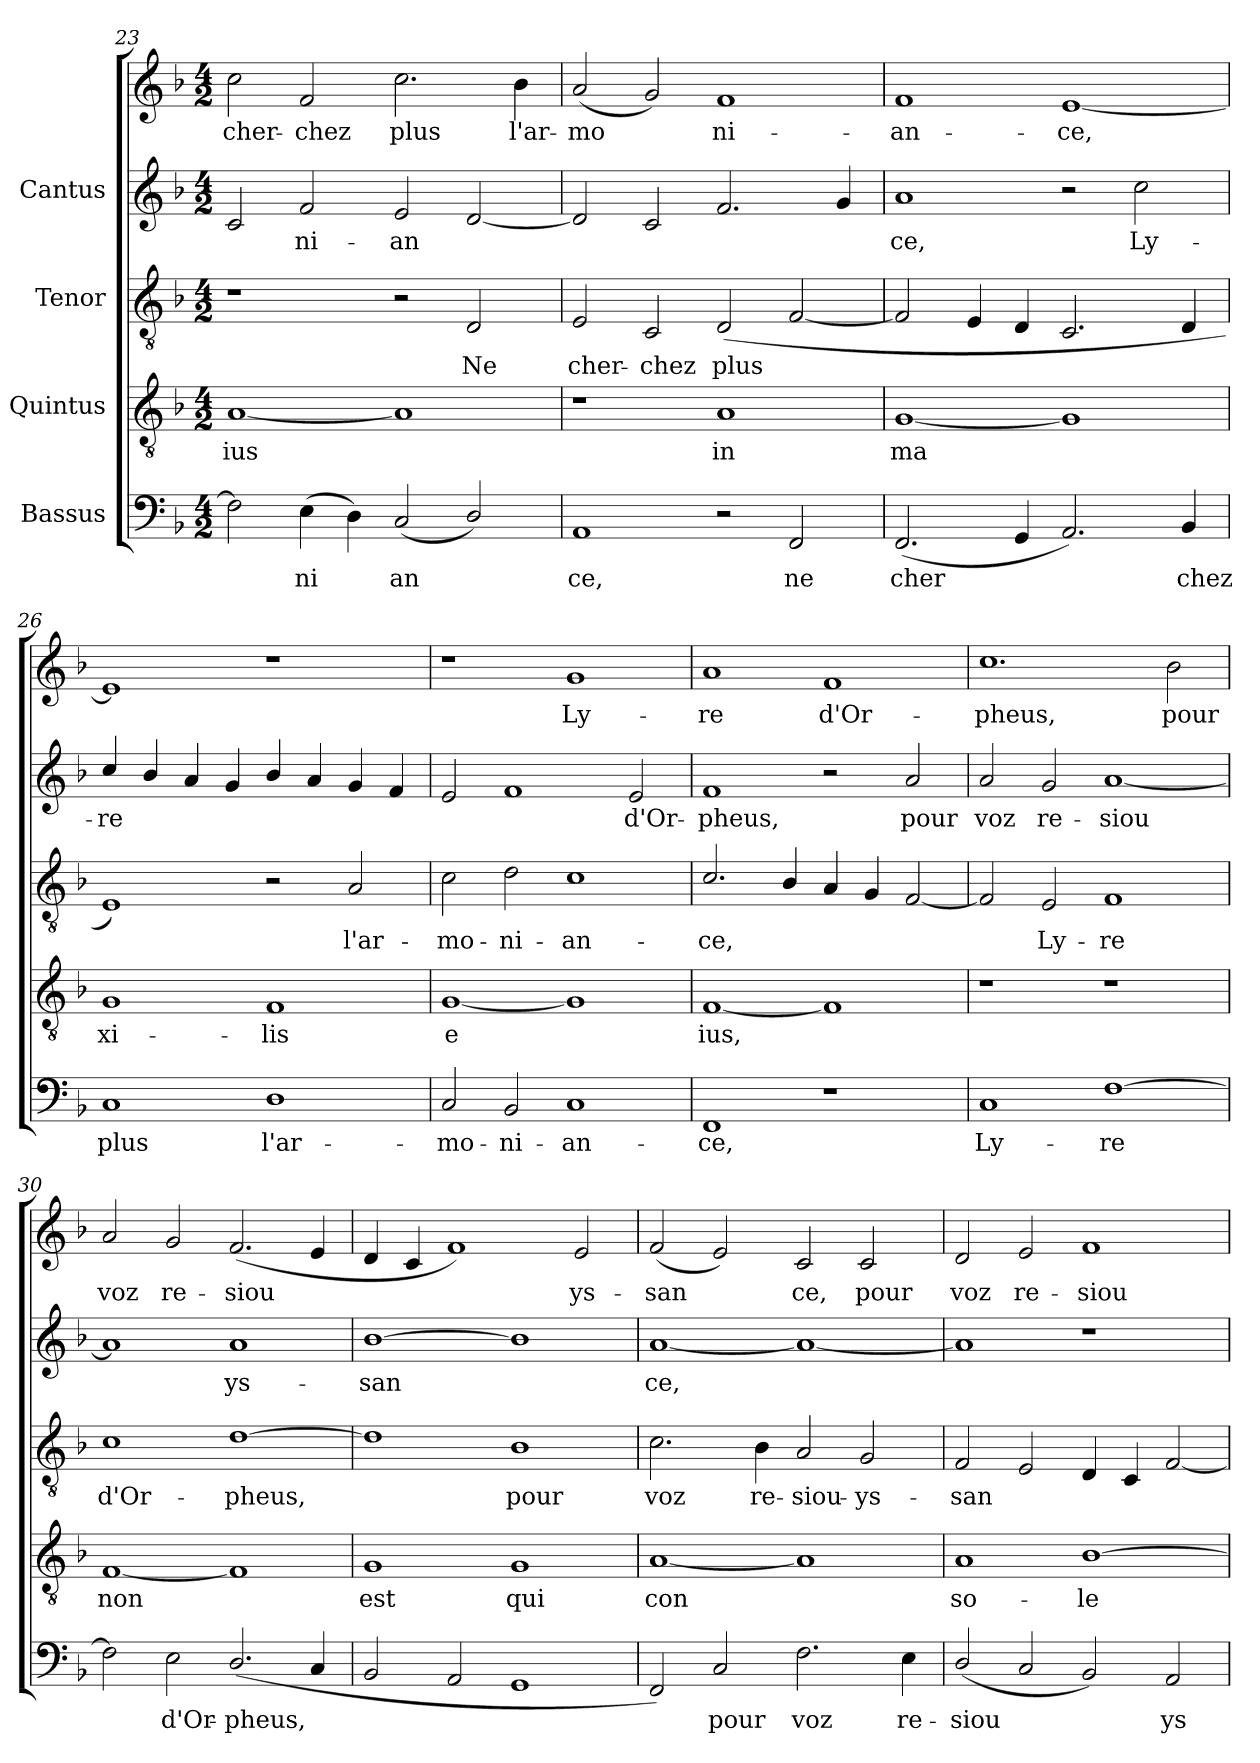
**kern	**text	**kern	**text	**kern	**text	**kern	**text	**kern	**text
*part4	*part4	*part3	*part3	*part2	*part2	*part1	*part1	*part1	*part1
*staff5	*staff5	*staff4	*staff4	*staff3	*staff3	*staff2	*staff2	*staff1	*staff1
*I"Bassus	*	*I"Quintus	*	*I"Tenor	*	*I"Cantus	*	*	*
*clefF4	*	*clefGv2	*	*clefGv2	*	*clefG2	*	*clefG2	*
*k[b-]	*	*k[b-]	*	*k[b-]	*	*k[b-]	*	*k[b-]	*
*F:	*	*F:	*	*F:	*	*F:	*	*F:	*
*M4/2	*	*M4/2	*	*M4/2	*	*M4/2	*	*M4/2	*
=23	=23	=23	=23	=23	=23	=23	=23	=23	=23
!	!LO:LY:b:cj	!	!LO:LY:b:cj	!	!	!	!LO:LY:b:cj	!	!LO:LY:b:cj
2F\]	-	[<1A	-ius	1r	.	2c/	-	2cc\	-cher-
!	!LO:LY:b:cj	!	!	!	!	!	!LO:LY:b:cj	!	!LO:LY:b:cj
(>4E\	ni-	.	.	.	.	2f/	ni-	2f/	-chez
!	!LO:LY:b:cj	!	!	!	!	!	!	!	!
4D\)	-	.	.	.	.	.	.	.	.
!	!LO:LY:b:cj	!	!LO:LY:b:cj	!	!	!	!LO:LY:b:cj	!	!LO:LY:b:cj
(<2C/	an-	1A]	.	2r	.	2e/	-an-	2.cc\	plus
!	!LO:LY:b:cj	!	!	!	!LO:LY:b:cj	!	!LO:LY:b:cj	!	!
2D/)	--	.	.	2D/	Ne	[<2d/	--	.	.
!	!	!	!	!	!	!	!	!	!LO:LY:b:cj
.	.	.	.	.	.	.	.	4b-\	l'ar-
=24	=24	=24	=24	=24	=24	=24	=24	=24	=24
!	!LO:LY:b:cj	!	!	!	!LO:LY:b:cj	!	!	!	!LO:LY:b:cj
1AA	-ce,	1r	.	2E/	cher-	2d/]	.	(<2a/	-mo-
!	!	!	!	!	!LO:LY:b:cj	!	!	!	!LO:LY:b:cj
.	.	.	.	2C/	-chez	2c/	.	2g/)	-
!	!	!	!LO:LY:b:cj	!	!LO:LY:b:cj	!	!	!	!LO:LY:b:cj
2r	.	1A	in	(<2D/	plus	2.f/	.	1f	ni-
!	!LO:LY:b:cj	!	!	!	!LO:LY:b:cj	!	!	!	!
2FF/	ne	.	.	[<2F/	.	.	.	.	.
.	.	.	.	.	.	4g/	.	.	.
!!LO:PB:g=z
=25	=25	=25	=25	=25	=25	=25	=25	=25	=25
!	!LO:LY:b:cj	!	!LO:LY:b:cj	!	!	!	!LO:LY:b:cj	!	!LO:LY:b:cj
(<2.FF/	cher-	[<1G	ma-	2F/]	.	1a	ce,	1f	-an-
.	.	.	.	4E/	.	.	.	.	.
!	!LO:LY:b:cj	!	!	!	!	!	!	!	!
4GG/	-	.	.	4D/	.	.	.	.	.
!	!LO:LY:b:cj	!	!LO:LY:b:cj	!	!	!	!	!	!LO:LY:b:cj
2.AA/)	.	1G]	--	2.C/	.	2r	.	[<1e	-ce,
!	!	!	!	!	!	!	!LO:LY:b:cj	!	!
.	.	.	.	.	.	2cc\	Ly-	.	.
!	!LO:LY:b:cj	!	!	!	!	!	!	!	!
4BB-/	chez	.	.	4D/	.	.	.	.	.
=26	=26	=26	=26	=26	=26	=26	=26	=26	=26
!	!LO:LY:b:cj	!	!LO:LY:b:cj	!	!LO:LY:b:cj	!	!LO:LY:b:cj	!	!
1C	plus	1G	-xi-	1E)	.	4cc/	-re	1e]	.
!	!	!	!	!	!	!	!LO:LY:b:cj	!	!
.	.	.	.	.	.	4b-/	.	.	.
!	!	!	!	!	!	!	!LO:LY:b:cj	!	!
.	.	.	.	.	.	4a/	.	.	.
!	!	!	!	!	!	!	!LO:LY:b:cj	!	!
.	.	.	.	.	.	4g/	.	.	.
!	!LO:LY:b:cj	!	!LO:LY:b:cj	!	!	!	!LO:LY:b:cj	!	!
1D	l'ar-	1F	-lis	2r	.	4b-/	.	1r	.
!	!	!	!	!	!	!	!LO:LY:b:cj	!	!
.	.	.	.	.	.	4a/	.	.	.
!	!	!	!	!	!LO:LY:b:cj	!	!LO:LY:b:cj	!	!
.	.	.	.	2A/	l'ar-	4g/	.	.	.
!	!	!	!	!	!	!	!LO:LY:b:cj	!	!
.	.	.	.	.	.	4f/	.	.	.
=27	=27	=27	=27	=27	=27	=27	=27	=27	=27
!	!LO:LY:b:cj	!	!LO:LY:b:cj	!	!LO:LY:b:cj	!	!LO:LY:b:cj	!	!
2C/	-mo-	[<1G	e-	2c\	-mo-	2e/	-	1r	.
!	!LO:LY:b:cj	!	!	!	!LO:LY:b:cj	!	!LO:LY:b:cj	!	!
2BB-/	-ni-	.	.	2d\	-ni-	1f	.	.	.
!	!LO:LY:b:cj	!	!LO:LY:b:cj	!	!LO:LY:b:cj	!	!	!	!LO:LY:b:cj
1C	-an-	1G]	--	1c	-an-	.	.	1g	Ly-
!	!	!	!	!	!	!	!LO:LY:b:cj	!	!
.	.	.	.	.	.	2e/	d'Or-	.	.
=28	=28	=28	=28	=28	=28	=28	=28	=28	=28
!	!LO:LY:b:cj	!	!LO:LY:b:cj	!	!LO:LY:b:cj	!	!LO:LY:b:cj	!	!LO:LY:b:cj
1FF	-ce,	[<1F	-ius,	2.c/	-ce,	1f	-pheus,	1a	-re
!	!	!	!	!	!LO:LY:b:cj	!	!	!	!
.	.	.	.	4B-/	.	.	.	.	.
!	!	!	!LO:LY:b:cj	!	!LO:LY:b:cj	!	!	!	!LO:LY:b:cj
1r	.	1F]	.	4A/	.	2r	.	1f	d'Or-
!	!	!	!	!	!LO:LY:b:cj	!	!	!	!
.	.	.	.	4G/	.	.	.	.	.
!	!	!	!	!	!LO:LY:b:cj	!	!LO:LY:b:cj	!	!
.	.	.	.	[<2F/	.	2a/	pour	.	.
!!LO:LB:g=z
=29	=29	=29	=29	=29	=29	=29	=29	=29	=29
!	!LO:LY:b:cj	!	!	!	!LO:LY:b:cj	!	!LO:LY:b:cj	!	!LO:LY:b:cj
1C	Ly-	1r	.	2F/]	.	2a/	voz	1.cc	pheus,
!	!	!	!	!	!LO:LY:b:cj	!	!LO:LY:b:cj	!	!
.	.	.	.	2E/	Ly-	2g/	re-	.	.
!	!LO:LY:b:cj	!	!	!	!LO:LY:b:cj	!	!LO:LY:b:cj	!	!
[>1F	-re	1r	.	1F	-re	[<1a	-siou-	.	.
!	!	!	!	!	!	!	!	!	!LO:LY:b:cj
.	.	.	.	.	.	.	.	2b-\	pour
=30	=30	=30	=30	=30	=30	=30	=30	=30	=30
!	!LO:LY:b:cj	!	!LO:LY:b:cj	!	!LO:LY:b:cj	!	!LO:LY:b:cj	!	!LO:LY:b:cj
2F\]	.	[<1F	non	1c	d'Or-	1a]	-	2a/	-voz
!	!LO:LY:b:cj	!	!	!	!	!	!	!	!LO:LY:b:cj
2E\	d'Or-	.	.	.	.	.	.	2g/	re-
!	!LO:LY:b:cj	!	!LO:LY:b:cj	!	!LO:LY:b:cj	!	!LO:LY:b:cj	!	!LO:LY:b:cj
(<2.D/	-pheus,	1F]	.	[>1d	-pheus,	1a	ys-	(<2.f/	-siou-
!	!LO:LY:b:cj	!	!	!	!	!	!	!	!LO:LY:b:cj
4C/	.	.	.	.	.	.	.	4e/	--
=31	=31	=31	=31	=31	=31	=31	=31	=31	=31
!	!	!	!LO:LY:b:cj	!	!LO:LY:b:cj	!	!LO:LY:b:cj	!	!LO:LY:b:cj
2BB-/	.	1G	est	1d]	.	[<1b-	-san-	4d/	-
!	!	!	!	!	!	!	!	!	!LO:LY:b:cj
.	.	.	.	.	.	.	.	4c/	.
!	!	!	!	!	!	!	!	!	!LO:LY:b:cj
2AA/	.	.	.	.	.	.	.	1f)	.
!	!	!	!LO:LY:b:cj	!	!LO:LY:b:cj	!	!LO:LY:b:cj	!	!
1GG	.	1G	qui	1B-	pour	1b-]	--	.	.
!	!	!	!	!	!	!	!	!	!LO:LY:b:cj
.	.	.	.	.	.	.	.	2e/	ys-
=32	=32	=32	=32	=32	=32	=32	=32	=32	=32
!	!LO:LY:b:cj	!	!LO:LY:b:cj	!	!LO:LY:b:cj	!	!LO:LY:b:cj	!	!LO:LY:b:cj
2FF/)	.	[<1A	con-	2.c\	voz	[<1a	ce,	(<2f/	-san-
!	!LO:LY:b:cj	!	!	!	!	!	!	!	!LO:LY:b:cj
2C/	pour	.	.	.	.	.	.	2e/)	-
!	!	!	!	!	!LO:LY:b:cj	!	!	!	!
.	.	.	.	4B-\	re-	.	.	.	.
!	!LO:LY:b:cj	!	!LO:LY:b:cj	!	!LO:LY:b:cj	!	!LO:LY:b:cj	!	!LO:LY:b:cj
2.F\	voz	1A]	--	2A/	-siou-	1a_<	.	2c/	ce,
!	!	!	!	!	!LO:LY:b:cj	!	!	!	!LO:LY:b:cj
.	.	.	.	2G/	-ys-	.	.	2c/	pour
!	!LO:LY:b:cj	!	!	!	!	!	!	!	!
4E\	re-	.	.	.	.	.	.	.	.
!!LO:LB:g=z
=33	=33	=33	=33	=33	=33	=33	=33	=33	=33
!	!LO:LY:b:cj	!	!LO:LY:b:cj	!	!LO:LY:b:cj	!	!	!	!LO:LY:b:cj
(<2D/	-siou-	1A	-so-	2F/	-san-	1a]	.	2d/	voz
!	!LO:LY:b:cj	!	!	!	!LO:LY:b:cj	!	!	!	!LO:LY:b:cj
2C/	-	.	.	2E/	--	.	.	2e/	re-
!	!LO:LY:b:cj	!	!LO:LY:b:cj	!	!LO:LY:b:cj	!	!	!	!LO:LY:b:cj
2BB-/)	.	[>1B-	-le-	4D/	--	1r	.	1f	-siou-
!	!	!	!	!	!LO:LY:b:cj	!	!	!	!
.	.	.	.	4C/	--	.	.	.	.
!	!LO:LY:b:cj	!	!	!	!LO:LY:b:cj	!	!	!	!
2AA/	ys-	.	.	[<2F/	--	.	.	.	.
=	=	=	=	=	=	=	=	=	=
*-	*-	*-	*-	*-	*-	*-	*-	*-	*-
